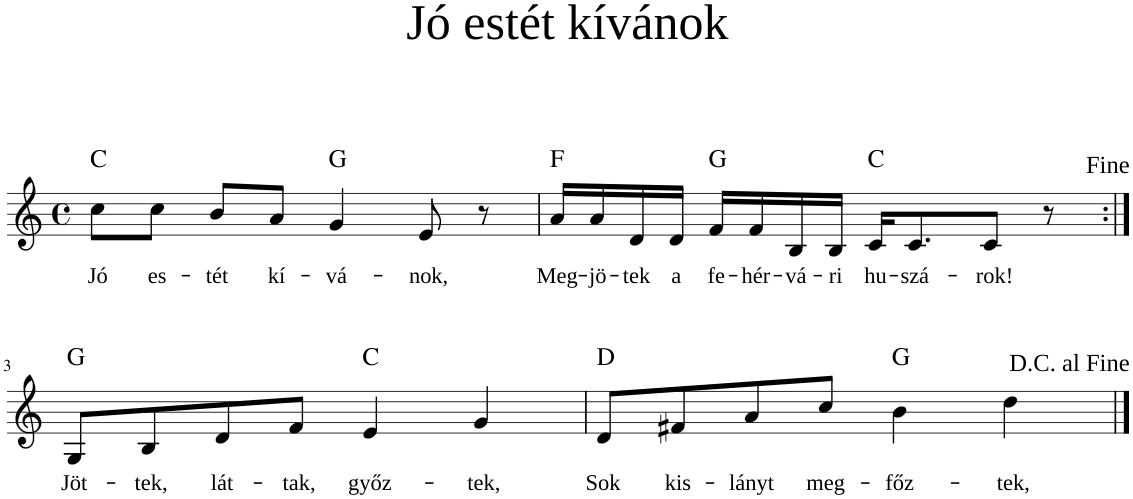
**kern	**text	**harte
*part1	*part1	*part1
*staff1	*staff1	*
*I"Piano	*	*
*I'Pno	*	*
*clefG2	*	*
*k[]	*	*
*M4/4	*	*
*met(c)	*	*
=1	=1	=1
!	!LO:LY:b	!LO:H:kt=N.C.
8cc\L	Jó	N
!	!LO:LY:b	!
8cc\J	es-	.
!	!LO:LY:b	!
8b/L	-tét	.
!	!LO:LY:b	!
8a/J	kí-	.
!	!LO:LY:b	!LO:H:kt=N.C.
4g/	-vá-	N
!	!LO:LY:b	!
8e/	-nok,	.
8r	.	.
=2	=2	=2
!	!LO:LY:b	!LO:H:kt=N.C.
16a/LL	Meg-	N
!	!LO:LY:b	!
16a/	-jö-	.
!	!LO:LY:b	!
16d/	-tek	.
!	!LO:LY:b	!
16d/JJ	a	.
!	!LO:LY:b	!LO:H:kt=N.C.
16f/LL	fe-	N
!	!LO:LY:b	!
16f/	-hér-	.
!	!LO:LY:b	!
16B/	-vá-	.
!	!LO:LY:b	!
16B/JJ	-ri	.
!	!LO:LY:b	!LO:H:kt=N.C.
16c/KL	hu-	N
!	!LO:LY:b	!
8.c/	-szá-	.
!	!LO:LY:b	!
8c/J	-rok!	.
8r	.	.
!LO:TX:a:t=<font size="11.7074"/><font face="Times New Roman"/>Fine	!	!
!!LO:LB:g=z
=3:|!	=3:|!	=3:|!
!	!LO:LY:b	!LO:H:kt=N.C.
8G/L	Jöt-	N
!	!LO:LY:b	!
8B/	-tek,	.
!	!LO:LY:b	!
8d/	lát-	.
!	!LO:LY:b	!
8f/J	-tak,	.
!	!LO:LY:b	!LO:H:kt=N.C.
4e/	győz-	N
!	!LO:LY:b	!
4g/	-tek,	.
=4	=4	=4
!	!LO:LY:b	!LO:H:kt=N.C.
8d/L	Sok	N
!	!LO:LY:b	!
8f#X/	kis-	.
!	!LO:LY:b	!
8a/	-lányt	.
!	!LO:LY:b	!
8cc/J	meg-	.
!	!LO:LY:b	!LO:H:kt=N.C.
4b\	-főz-	N
!	!LO:LY:b	!
4dd\	-tek,	.
!LO:TX:a:t=<font size="11.7074"/><font face="Times New Roman"/>D.C. al Fine	!	!
==	==	==
*-	*-	*-
